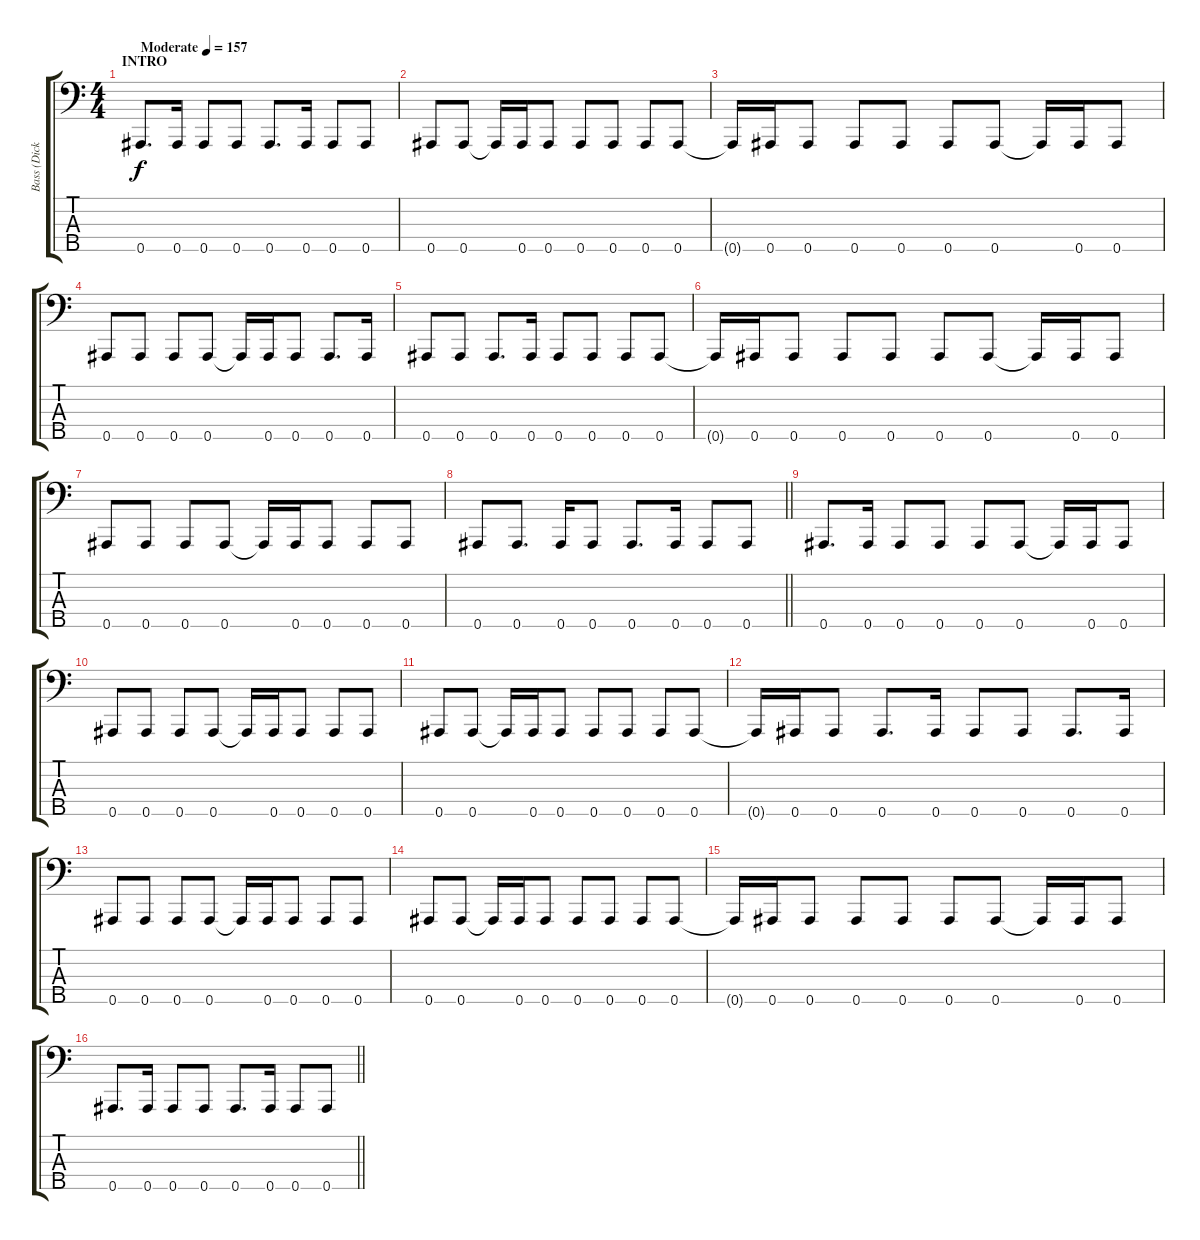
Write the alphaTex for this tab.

\track ("Bass (Dick Lovgren)" "Bass (Dick") {instrument slapbass1}
\staff {score tabs}
\tuning (Ab2 Eb2 Bb1 F1 Bb0) {hide}
\ts (4 4)
\section ("" "INTRO")
\tempo (157 "Moderate")
\clef f4
\ks c
0.5.8{d dy f instrument slapbass1} 0.5.16 0.5.8 0.5.8 0.5.8{d} 0.5.16 0.5.8 0.5.8 |
0.5.8 0.5.8 0.5{t}.16 0.5.16 0.5.8 0.5.8 0.5.8 0.5.8 0.5.8 |
0.5{t}.16 0.5.16 0.5.8 0.5.8 0.5.8 0.5.8 0.5.8 0.5{t}.16 0.5.16 0.5.8 |
0.5.8 0.5.8 0.5.8 0.5.8 0.5{t}.16 0.5.16 0.5.8 0.5.8{d} 0.5.16 |
0.5.8 0.5.8 0.5.8{d} 0.5.16 0.5.8 0.5.8 0.5.8 0.5.8 |
0.5{t}.16 0.5.16 0.5.8 0.5.8 0.5.8 0.5.8 0.5.8 0.5{t}.16 0.5.16 0.5.8 |
0.5.8 0.5.8 0.5.8 0.5.8 0.5{t}.16 0.5.16 0.5.8 0.5.8 0.5.8 |
\barLineRight lightlight
0.5.8 0.5.8{d} 0.5.16 0.5.8 0.5.8{d} 0.5.16 0.5.8 0.5.8 |
0.5.8{d} 0.5.16 0.5.8 0.5.8 0.5.8 0.5.8 0.5{t}.16 0.5.16 0.5.8 |
0.5.8 0.5.8 0.5.8 0.5.8 0.5{t}.16 0.5.16 0.5.8 0.5.8 0.5.8 |
0.5.8 0.5.8 0.5{t}.16 0.5.16 0.5.8 0.5.8 0.5.8 0.5.8 0.5.8 |
0.5{t}.16 0.5.16 0.5.8 0.5.8{d} 0.5.16 0.5.8 0.5.8 0.5.8{d} 0.5.16 |
0.5.8 0.5.8 0.5.8 0.5.8 0.5{t}.16 0.5.16 0.5.8 0.5.8 0.5.8 |
0.5.8 0.5.8 0.5{t}.16 0.5.16 0.5.8 0.5.8 0.5.8 0.5.8 0.5.8 |
0.5{t}.16 0.5.16 0.5.8 0.5.8 0.5.8 0.5.8 0.5.8 0.5{t}.16 0.5.16 0.5.8 |
\barLineRight lightlight
0.5.8{d} 0.5.16 0.5.8 0.5.8 0.5.8{d} 0.5.16 0.5.8 0.5.8
